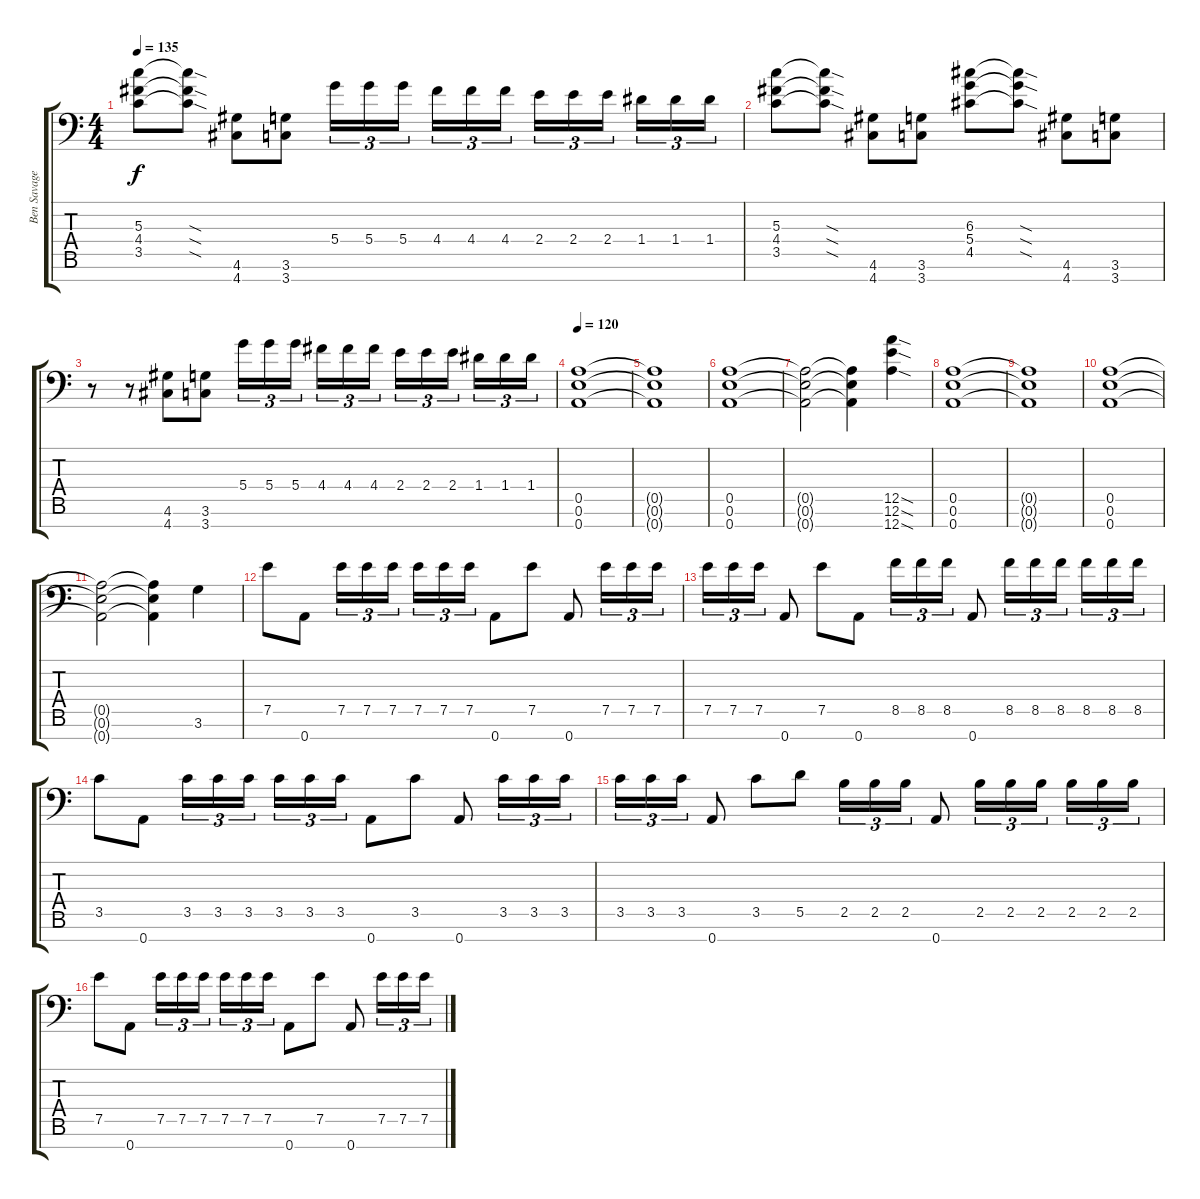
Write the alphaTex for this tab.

\track ("Ben Savage" "Ben Savage") {instrument distortionguitar}
\staff {score tabs}
\tuning (E4 B3 G3 D3 A2 E2 A1) {hide}
\ts (4 4)
\tempo 135
\clef f4
\ks c
(5.3 4.4 3.5).8{dy f} (5.3{sod t} 4.4{sod t} 3.5{sod t}).8 (4.6 4.7).8 (3.6 3.7).8 5.4.16{tu (3 2)} 5.4.16{tu (3 2)} 5.4.16{tu (3 2) beam splitsecondary} 4.4.16{tu (3 2)} 4.4.16{tu (3 2)} 4.4.16{tu (3 2)} 2.4.16{tu (3 2)} 2.4.16{tu (3 2)} 2.4.16{tu (3 2) beam splitsecondary} 1.4.16{tu (3 2)} 1.4.16{tu (3 2)} 1.4.16{tu (3 2)} |
(5.3 4.4 3.5).8 (5.3{sod t} 4.4{sod t} 3.5{sod t}).8 (4.6 4.7).8 (3.6 3.7).8 (6.3 5.4 4.5).8 (6.3{sod t} 5.4{sod t} 4.5{sod t}).8 (4.6 4.7).8 (3.6 3.7).8 |
r.8 r.8 (4.6 4.7).8 (3.6 3.7).8 5.4.16{tu (3 2)} 5.4.16{tu (3 2)} 5.4.16{tu (3 2) beam splitsecondary} 4.4.16{tu (3 2)} 4.4.16{tu (3 2)} 4.4.16{tu (3 2)} 2.4.16{tu (3 2)} 2.4.16{tu (3 2)} 2.4.16{tu (3 2) beam splitsecondary} 1.4.16{tu (3 2)} 1.4.16{tu (3 2)} 1.4.16{tu (3 2)} |
\tempo 120
(0.5 0.6 0.7).1 |
(0.5{t} 0.6{t} 0.7{t}).1 |
(0.5 0.6 0.7).1 |
(0.5{t} 0.6{t} 0.7{t}).2 (0.5{t} 0.6{t} 0.7{t}).4 (12.5{sod} 12.6{sod} 12.7{sod}).4 |
(0.5 0.6 0.7).1 |
(0.5{t} 0.6{t} 0.7{t}).1 |
(0.5 0.6 0.7).1 |
(0.5{t} 0.6{t} 0.7{t}).2 (0.5{t} 0.6{t} 0.7{t}).4 3.6.4 |
7.5.8 0.7.8 7.5.16{tu (3 2)} 7.5.16{tu (3 2)} 7.5.16{tu (3 2) beam splitsecondary} 7.5.16{tu (3 2)} 7.5.16{tu (3 2)} 7.5.16{tu (3 2)} 0.7.8 7.5.8 0.7.8 7.5.16{tu (3 2)} 7.5.16{tu (3 2)} 7.5.16{tu (3 2)} |
7.5.16{tu (3 2)} 7.5.16{tu (3 2)} 7.5.16{tu (3 2)} 0.7.8 7.5.8 0.7.8 8.5.16{tu (3 2)} 8.5.16{tu (3 2)} 8.5.16{tu (3 2)} 0.7.8 8.5.16{tu (3 2)} 8.5.16{tu (3 2)} 8.5.16{tu (3 2) beam splitsecondary} 8.5.16{tu (3 2)} 8.5.16{tu (3 2)} 8.5.16{tu (3 2)} |
3.5.8 0.7.8 3.5.16{tu (3 2)} 3.5.16{tu (3 2)} 3.5.16{tu (3 2) beam splitsecondary} 3.5.16{tu (3 2)} 3.5.16{tu (3 2)} 3.5.16{tu (3 2)} 0.7.8 3.5.8 0.7.8 3.5.16{tu (3 2)} 3.5.16{tu (3 2)} 3.5.16{tu (3 2)} |
3.5.16{tu (3 2)} 3.5.16{tu (3 2)} 3.5.16{tu (3 2)} 0.7.8 3.5.8 5.5.8 2.5.16{tu (3 2)} 2.5.16{tu (3 2)} 2.5.16{tu (3 2)} 0.7.8 2.5.16{tu (3 2)} 2.5.16{tu (3 2)} 2.5.16{tu (3 2) beam splitsecondary} 2.5.16{tu (3 2)} 2.5.16{tu (3 2)} 2.5.16{tu (3 2)} |
7.5.8 0.7.8 7.5.16{tu (3 2)} 7.5.16{tu (3 2)} 7.5.16{tu (3 2) beam splitsecondary} 7.5.16{tu (3 2)} 7.5.16{tu (3 2)} 7.5.16{tu (3 2)} 0.7.8 7.5.8 0.7.8 7.5.16{tu (3 2)} 7.5.16{tu (3 2)} 7.5.16{tu (3 2)}
